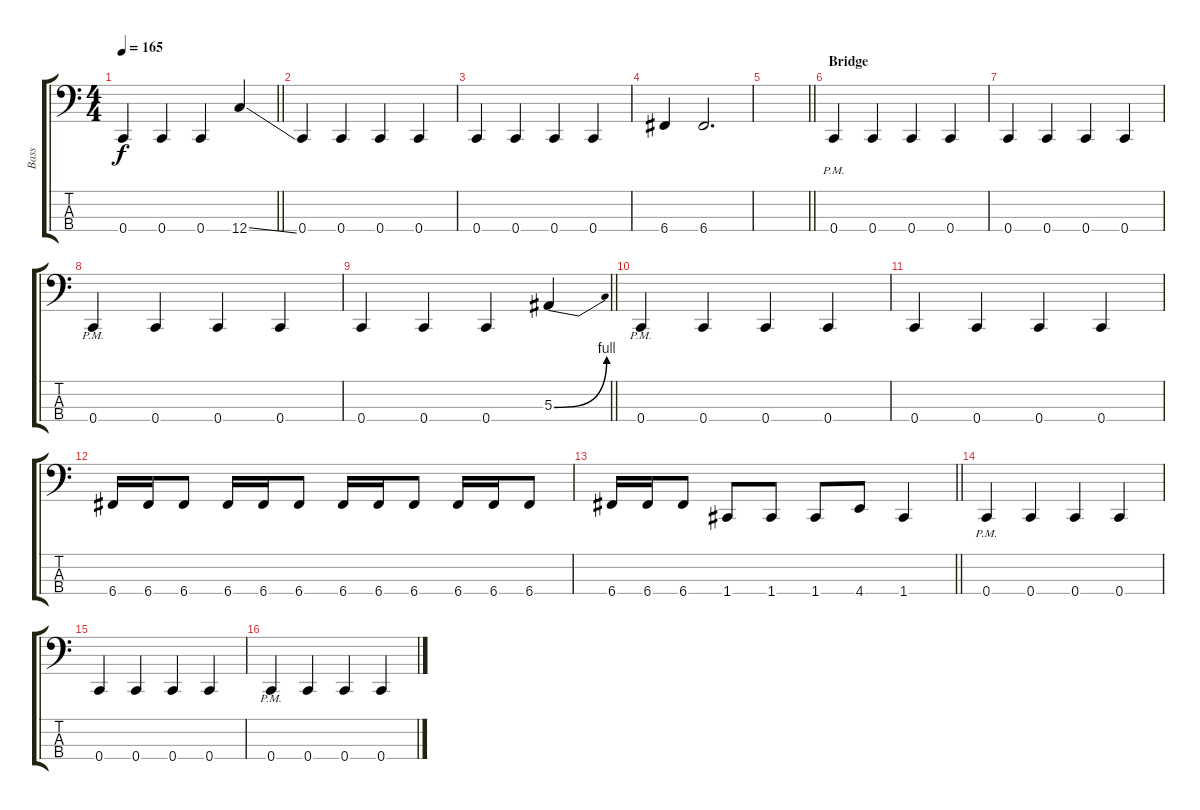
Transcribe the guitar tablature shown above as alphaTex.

\track ("Bass" "Bass") {instrument electricbassfinger}
\staff {score tabs}
\tuning (Eb2 Bb1 F1 C1) {hide}
\ts (4 4)
\tempo 165
\clef f4
\barLineRight lightlight
\ks c
0.4.4{dy f} 0.4.4 0.4.4 12.4{ss}.4 |
0.4.4 0.4.4 0.4.4 0.4.4 |
0.4.4 0.4.4 0.4.4 0.4.4 |
6.4.4 6.4.2{d} |
\barLineRight lightlight
|
\section ("" "Bridge")
0.4{pm}.4 0.4.4 0.4.4 0.4.4 |
0.4.4 0.4.4 0.4.4 0.4.4 |
0.4{pm}.4 0.4.4 0.4.4 0.4.4 |
\barLineRight lightlight
0.4.4 0.4.4 0.4.4 5.3{be (bend 0 0 60 4)}.4 |
0.4{pm}.4 0.4.4 0.4.4 0.4.4 |
0.4.4 0.4.4 0.4.4 0.4.4 |
6.4.16 6.4.16 6.4.8 6.4.16 6.4.16 6.4.8 6.4.16 6.4.16 6.4.8 6.4.16 6.4.16 6.4.8 |
\barLineRight lightlight
6.4.16 6.4.16 6.4.8 1.4.8 1.4.8 1.4.8 4.4.8 1.4.4 |
0.4{pm}.4 0.4.4 0.4.4 0.4.4 |
0.4.4 0.4.4 0.4.4 0.4.4 |
0.4{pm}.4 0.4.4 0.4.4 0.4.4
